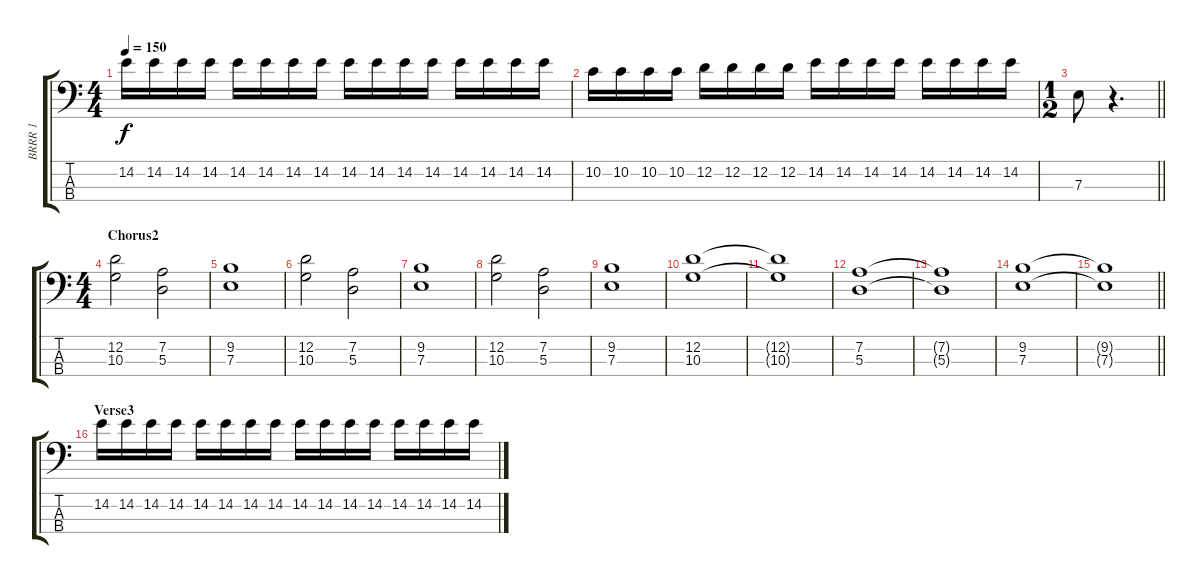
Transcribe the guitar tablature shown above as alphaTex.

\track ("BRRR 1" "BRRR 1") {instrument overdrivenguitar}
\staff {score tabs}
\tuning (G2 D2 A1 E1) {hide}
\ts (4 4)
\tempo 150
\clef f4
\ks c
14.2.16{dy f} 14.2.16 14.2.16 14.2.16 14.2.16 14.2.16 14.2.16 14.2.16 14.2.16 14.2.16 14.2.16 14.2.16 14.2.16 14.2.16 14.2.16 14.2.16 |
10.2.16 10.2.16 10.2.16 10.2.16 12.2.16 12.2.16 12.2.16 12.2.16 14.2.16 14.2.16 14.2.16 14.2.16 14.2.16 14.2.16 14.2.16 14.2.16 |
\ts (1 2)
\barLineRight lightlight
7.3.8 r.4{d} |
\ts (4 4)
\section ("" "Chorus2")
(12.2 10.3).2 (7.2 5.3).2 |
(9.2 7.3).1 |
(12.2 10.3).2 (7.2 5.3).2 |
(9.2 7.3).1 |
(12.2 10.3).2 (7.2 5.3).2 |
(9.2 7.3).1 |
(12.2 10.3).1 |
(12.2{t} 10.3{t}).1 |
(7.2 5.3).1 |
(7.2{t} 5.3{t}).1 |
(9.2 7.3).1 |
\barLineRight lightlight
(9.2{t} 7.3{t}).1 |
\section ("" "Verse3")
14.2.16 14.2.16 14.2.16 14.2.16 14.2.16 14.2.16 14.2.16 14.2.16 14.2.16 14.2.16 14.2.16 14.2.16 14.2.16 14.2.16 14.2.16 14.2.16
